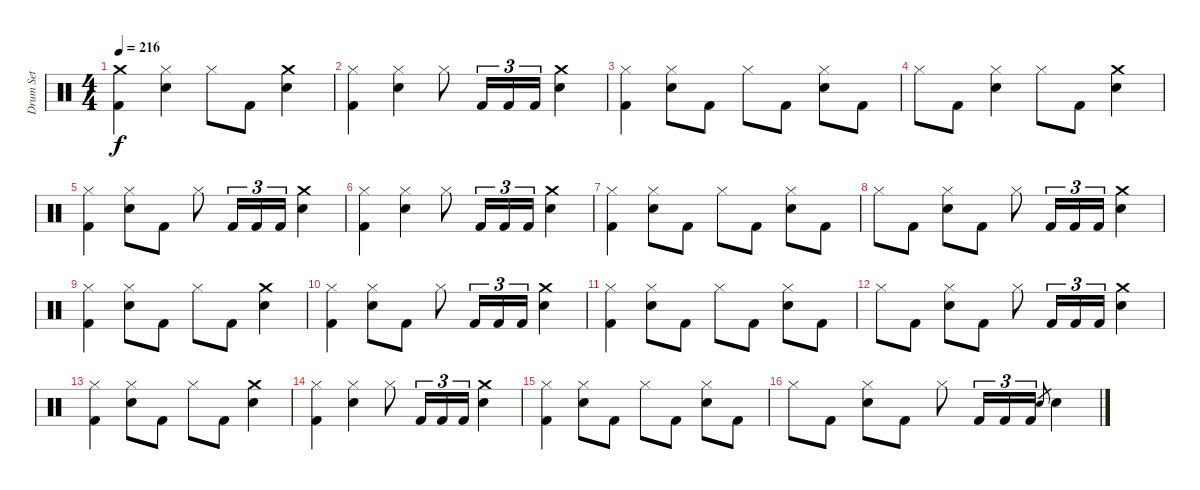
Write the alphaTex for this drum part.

\track ("Drum Set" "Drum Set") {instrument percussion}
\staff {score}
\articulation defaults
\ts (4 4)
\tempo 216
\clef neutral
\ks c
("Crash medium (hit)" "Kick (hit) 2").4{dy f} ("Hi-Hat (closed)" "Snare (hit) 2").4 "Hi-Hat (closed)".8 "Kick (hit) 2".8 ("Crash medium (hit)" "Snare (hit) 2").4 |
("Hi-Hat (closed)" "Kick (hit) 2").4 ("Hi-Hat (closed)" "Snare (hit) 2").4 "Hi-Hat (closed)".8 "Kick (hit) 2".16{tu (3 2)} "Kick (hit) 2".16{tu (3 2)} "Kick (hit) 2".16{tu (3 2)} ("Crash medium (hit)" "Snare (hit) 2").4 |
("Hi-Hat (closed)" "Kick (hit) 2").4 ("Hi-Hat (closed)" "Snare (hit) 2").8 "Kick (hit) 2".8 "Hi-Hat (closed)".8 "Kick (hit) 2".8 ("Hi-Hat (closed)" "Snare (hit) 2").8 "Kick (hit) 2".8 |
"Hi-Hat (closed)".8 "Kick (hit) 2".8 ("Hi-Hat (closed)" "Snare (hit) 2").4 "Hi-Hat (closed)".8 "Kick (hit) 2".8 ("Crash medium (hit)" "Snare (hit) 2").4 |
("Hi-Hat (closed)" "Kick (hit) 2").4 ("Hi-Hat (closed)" "Snare (hit) 2").8 "Kick (hit) 2".8 "Hi-Hat (closed)".8 "Kick (hit) 2".16{tu (3 2)} "Kick (hit) 2".16{tu (3 2)} "Kick (hit) 2".16{tu (3 2)} ("Crash medium (hit)" "Snare (hit) 2").4 |
("Hi-Hat (closed)" "Kick (hit) 2").4 ("Hi-Hat (closed)" "Snare (hit) 2").4 "Hi-Hat (closed)".8 "Kick (hit) 2".16{tu (3 2)} "Kick (hit) 2".16{tu (3 2)} "Kick (hit) 2".16{tu (3 2)} ("Crash medium (hit)" "Snare (hit) 2").4 |
("Hi-Hat (closed)" "Kick (hit) 2").4 ("Hi-Hat (closed)" "Snare (hit) 2").8 "Kick (hit) 2".8 "Hi-Hat (closed)".8 "Kick (hit) 2".8 ("Hi-Hat (closed)" "Snare (hit) 2").8 "Kick (hit) 2".8 |
"Hi-Hat (closed)".8 "Kick (hit) 2".8 ("Hi-Hat (closed)" "Snare (hit) 2").8 "Kick (hit) 2".8 "Hi-Hat (closed)".8 "Kick (hit) 2".16{tu (3 2)} "Kick (hit) 2".16{tu (3 2)} "Kick (hit) 2".16{tu (3 2)} ("Crash medium (hit)" "Snare (hit) 2").4 |
("Hi-Hat (closed)" "Kick (hit) 2").4 ("Hi-Hat (closed)" "Snare (hit) 2").8 "Kick (hit) 2".8 "Hi-Hat (closed)".8 "Kick (hit) 2".8 ("Crash medium (hit)" "Snare (hit) 2").4 |
("Hi-Hat (closed)" "Kick (hit) 2").4 ("Hi-Hat (closed)" "Snare (hit) 2").8 "Kick (hit) 2".8 "Hi-Hat (closed)".8 "Kick (hit) 2".16{tu (3 2)} "Kick (hit) 2".16{tu (3 2)} "Kick (hit) 2".16{tu (3 2)} ("Crash medium (hit)" "Snare (hit) 2").4 |
("Hi-Hat (closed)" "Kick (hit) 2").4 ("Hi-Hat (closed)" "Snare (hit) 2").8 "Kick (hit) 2".8 "Hi-Hat (closed)".8 "Kick (hit) 2".8 ("Hi-Hat (closed)" "Snare (hit) 2").8 "Kick (hit) 2".8 |
"Hi-Hat (closed)".8 "Kick (hit) 2".8 ("Hi-Hat (closed)" "Snare (hit) 2").8 "Kick (hit) 2".8 "Hi-Hat (closed)".8 "Kick (hit) 2".16{tu (3 2)} "Kick (hit) 2".16{tu (3 2)} "Kick (hit) 2".16{tu (3 2)} ("Crash medium (hit)" "Snare (hit) 2").4 |
("Hi-Hat (closed)" "Kick (hit) 2").4 ("Hi-Hat (closed)" "Snare (hit) 2").8 "Kick (hit) 2".8 "Hi-Hat (closed)".8 "Kick (hit) 2".8 ("Crash medium (hit)" "Snare (hit) 2").4 |
("Hi-Hat (closed)" "Kick (hit) 2").4 ("Hi-Hat (closed)" "Snare (hit) 2").4 "Hi-Hat (closed)".8 "Kick (hit) 2".16{tu (3 2)} "Kick (hit) 2".16{tu (3 2)} "Kick (hit) 2".16{tu (3 2)} ("Crash medium (hit)" "Snare (hit) 2").4 |
("Hi-Hat (closed)" "Kick (hit) 2").4 ("Hi-Hat (closed)" "Snare (hit) 2").8 "Kick (hit) 2".8 "Hi-Hat (closed)".8 "Kick (hit) 2".8 ("Hi-Hat (closed)" "Snare (hit) 2").8 "Kick (hit) 2".8 |
"Hi-Hat (closed)".8 "Kick (hit) 2".8 ("Hi-Hat (closed)" "Snare (hit) 2").8 "Kick (hit) 2".8 "Hi-Hat (closed)".8 "Kick (hit) 2".16{tu (3 2)} "Kick (hit) 2".16{tu (3 2)} "Kick (hit) 2".16{tu (3 2)} "Snare (hit) 2".8{gr} "Snare (hit) 2".4
